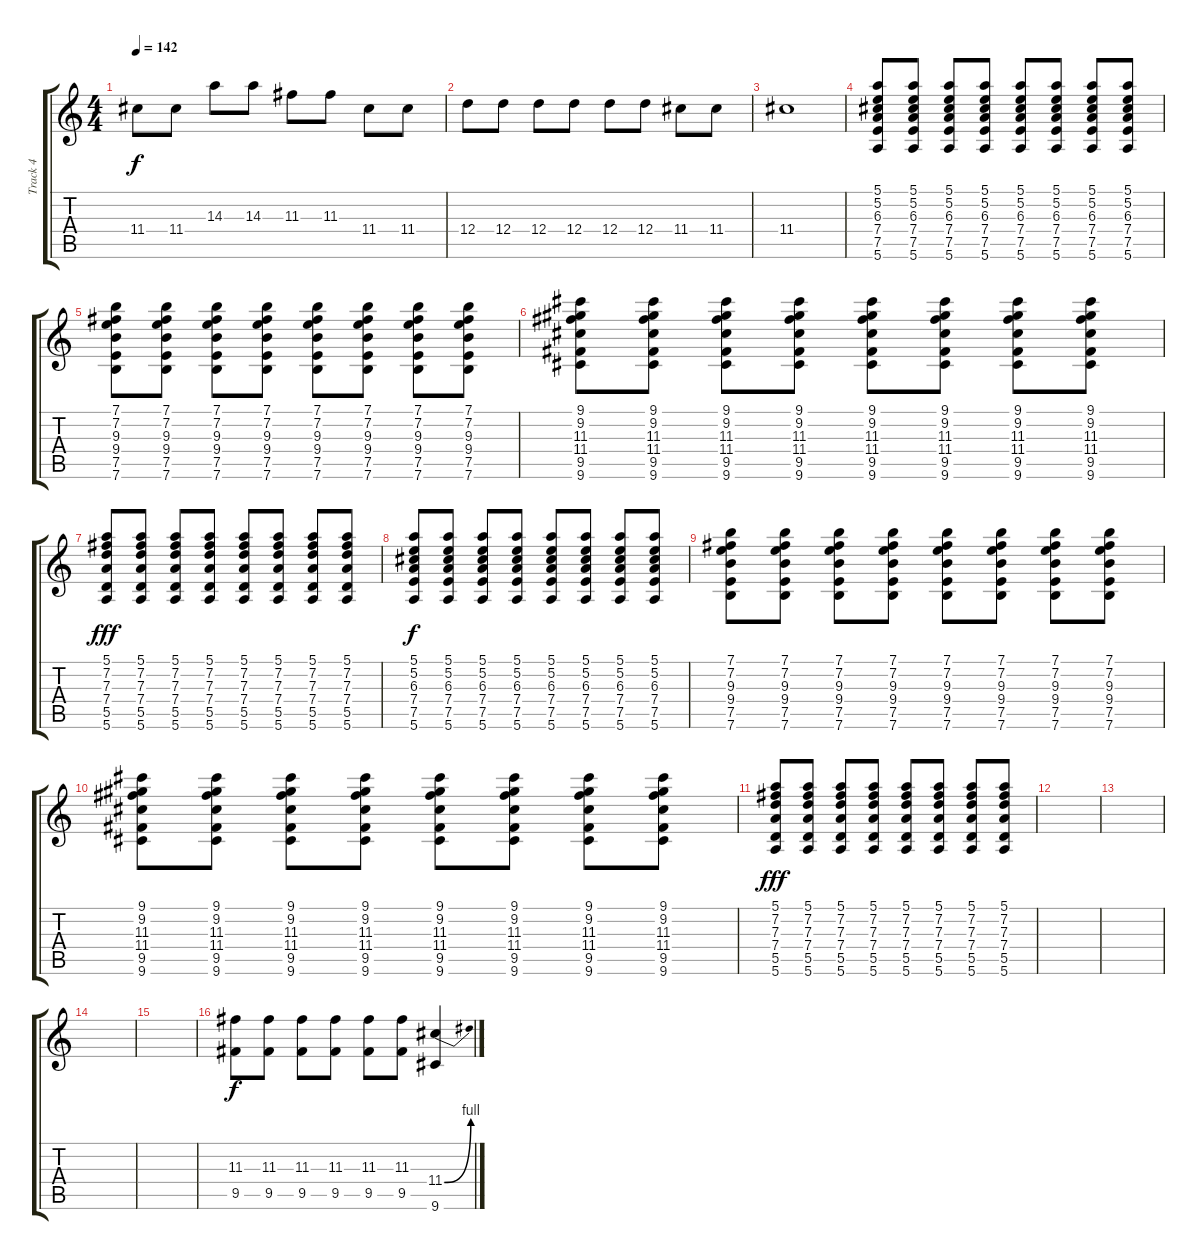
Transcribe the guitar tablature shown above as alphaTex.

\track ("Track 4" "Track 4") {instrument distortionguitar}
\staff {score tabs}
\tuning (E4 B3 G3 D3 A2 E2) {hide}
\ts (4 4)
\tempo 142
\clef g2
\ks c
11.4.8{dy f} 11.4.8 14.3.8 14.3.8 11.3.8 11.3.8 11.4.8 11.4.8 |
12.4.8 12.4.8 12.4.8 12.4.8 12.4.8 12.4.8 11.4.8 11.4.8 |
11.4.1 |
(5.1 5.2 6.3 7.4 7.5 5.6).8 (5.1 5.2 6.3 7.4 7.5 5.6).8 (5.1 5.2 6.3 7.4 7.5 5.6).8 (5.1 5.2 6.3 7.4 7.5 5.6).8 (5.1 5.2 6.3 7.4 7.5 5.6).8 (5.1 5.2 6.3 7.4 7.5 5.6).8 (5.1 5.2 6.3 7.4 7.5 5.6).8 (5.1 5.2 6.3 7.4 7.5 5.6).8 |
(7.1 7.2 9.3 9.4 7.5 7.6).8 (7.1 7.2 9.3 9.4 7.5 7.6).8 (7.1 7.2 9.3 9.4 7.5 7.6).8 (7.1 7.2 9.3 9.4 7.5 7.6).8 (7.1 7.2 9.3 9.4 7.5 7.6).8 (7.1 7.2 9.3 9.4 7.5 7.6).8 (7.1 7.2 9.3 9.4 7.5 7.6).8 (7.1 7.2 9.3 9.4 7.5 7.6).8 |
(9.1 9.2 11.3 11.4 9.5 9.6).8 (9.1 9.2 11.3 11.4 9.5 9.6).8 (9.1 9.2 11.3 11.4 9.5 9.6).8 (9.1 9.2 11.3 11.4 9.5 9.6).8 (9.1 9.2 11.3 11.4 9.5 9.6).8 (9.1 9.2 11.3 11.4 9.5 9.6).8 (9.1 9.2 11.3 11.4 9.5 9.6).8 (9.1 9.2 11.3 11.4 9.5 9.6).8 |
(5.1 7.2 7.3 7.4 5.5 5.6).8{dy fff} (5.1 7.2 7.3 7.4 5.5 5.6).8 (5.1 7.2 7.3 7.4 5.5 5.6).8 (5.1 7.2 7.3 7.4 5.5 5.6).8 (5.1 7.2 7.3 7.4 5.5 5.6).8 (5.1 7.2 7.3 7.4 5.5 5.6).8 (5.1 7.2 7.3 7.4 5.5 5.6).8 (5.1 7.2 7.3 7.4 5.5 5.6).8 |
(5.1 5.2 6.3 7.4 7.5 5.6).8{dy f} (5.1 5.2 6.3 7.4 7.5 5.6).8 (5.1 5.2 6.3 7.4 7.5 5.6).8 (5.1 5.2 6.3 7.4 7.5 5.6).8 (5.1 5.2 6.3 7.4 7.5 5.6).8 (5.1 5.2 6.3 7.4 7.5 5.6).8 (5.1 5.2 6.3 7.4 7.5 5.6).8 (5.1 5.2 6.3 7.4 7.5 5.6).8 |
(7.1 7.2 9.3 9.4 7.5 7.6).8 (7.1 7.2 9.3 9.4 7.5 7.6).8 (7.1 7.2 9.3 9.4 7.5 7.6).8 (7.1 7.2 9.3 9.4 7.5 7.6).8 (7.1 7.2 9.3 9.4 7.5 7.6).8 (7.1 7.2 9.3 9.4 7.5 7.6).8 (7.1 7.2 9.3 9.4 7.5 7.6).8 (7.1 7.2 9.3 9.4 7.5 7.6).8 |
(9.1 9.2 11.3 11.4 9.5 9.6).8 (9.1 9.2 11.3 11.4 9.5 9.6).8 (9.1 9.2 11.3 11.4 9.5 9.6).8 (9.1 9.2 11.3 11.4 9.5 9.6).8 (9.1 9.2 11.3 11.4 9.5 9.6).8 (9.1 9.2 11.3 11.4 9.5 9.6).8 (9.1 9.2 11.3 11.4 9.5 9.6).8 (9.1 9.2 11.3 11.4 9.5 9.6).8 |
(5.1 7.2 7.3 7.4 5.5 5.6).8{dy fff} (5.1 7.2 7.3 7.4 5.5 5.6).8 (5.1 7.2 7.3 7.4 5.5 5.6).8 (5.1 7.2 7.3 7.4 5.5 5.6).8 (5.1 7.2 7.3 7.4 5.5 5.6).8 (5.1 7.2 7.3 7.4 5.5 5.6).8 (5.1 7.2 7.3 7.4 5.5 5.6).8 (5.1 7.2 7.3 7.4 5.5 5.6).8 |
|
|
|
|
(11.3 9.5).8{dy f} (11.3 9.5).8 (11.3 9.5).8 (11.3 9.5).8 (11.3 9.5).8 (11.3 9.5).8 (11.4{be (bend 0 0 60 4)} 9.6).4
